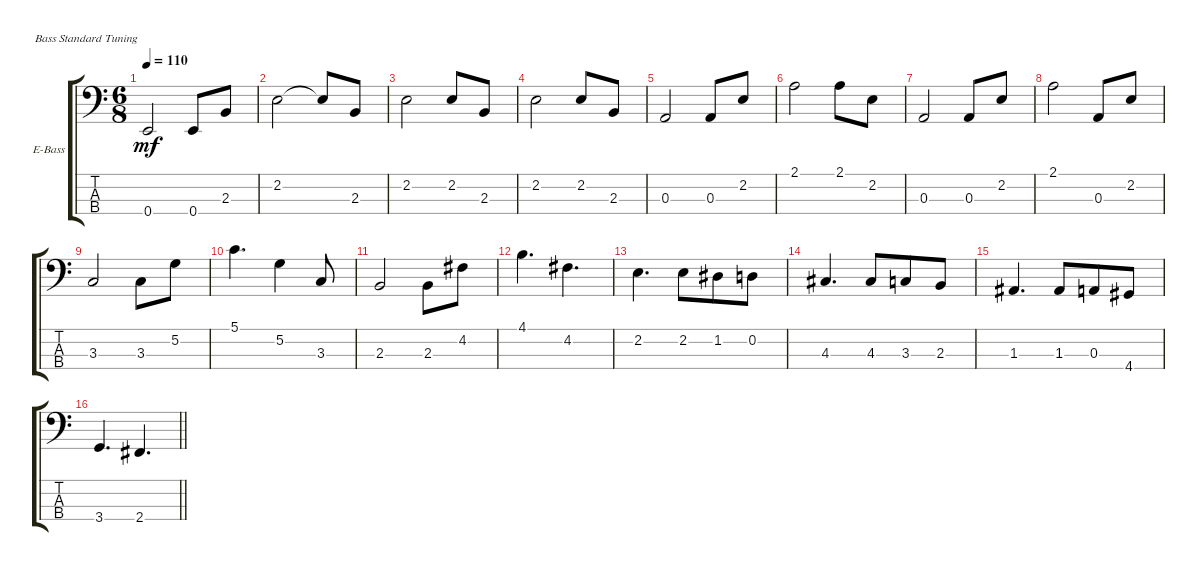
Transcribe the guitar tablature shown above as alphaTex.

\defaultSystemsLayout 4
\bracketExtendMode groupsimilarinstruments
\firstSystemTrackNameOrientation horizontal
\otherSystemsTrackNameOrientation horizontal
\track ("Electric Bass" "E-Bass") {instrument electricbassfinger}
\staff {score tabs}
\tuning (G2 D2 A1 E1)
\ts (6 8)
\tempo 110
\clef f4
\ks c
0.4.2{dy mf} 0.4.8 2.3.8 |
2.2.2 2.2{t}.8 2.3.8 |
2.2.2 2.2.8 2.3.8 |
2.2.2 2.2.8 2.3.8 |
0.3.2 0.3.8 2.2.8 |
2.1.2 2.1.8 2.2.8 |
0.3.2 0.3.8 2.2.8 |
2.1.2 0.3.8 2.2.8 |
3.3.2 3.3.8 5.2.8 |
5.1.4{d} 5.2.4 3.3.8 |
2.3.2 2.3.8 4.2.8 |
4.1.4{d} 4.2.4{d} |
2.2.4{d} 2.2.8 1.2.8 0.2.8 |
4.3.4{d} 4.3.8 3.3.8 2.3.8 |
1.3.4{d} 1.3.8 0.3.8 4.4.8 |
\barLineRight lightlight
3.4.4{d} 2.4.4{d}
